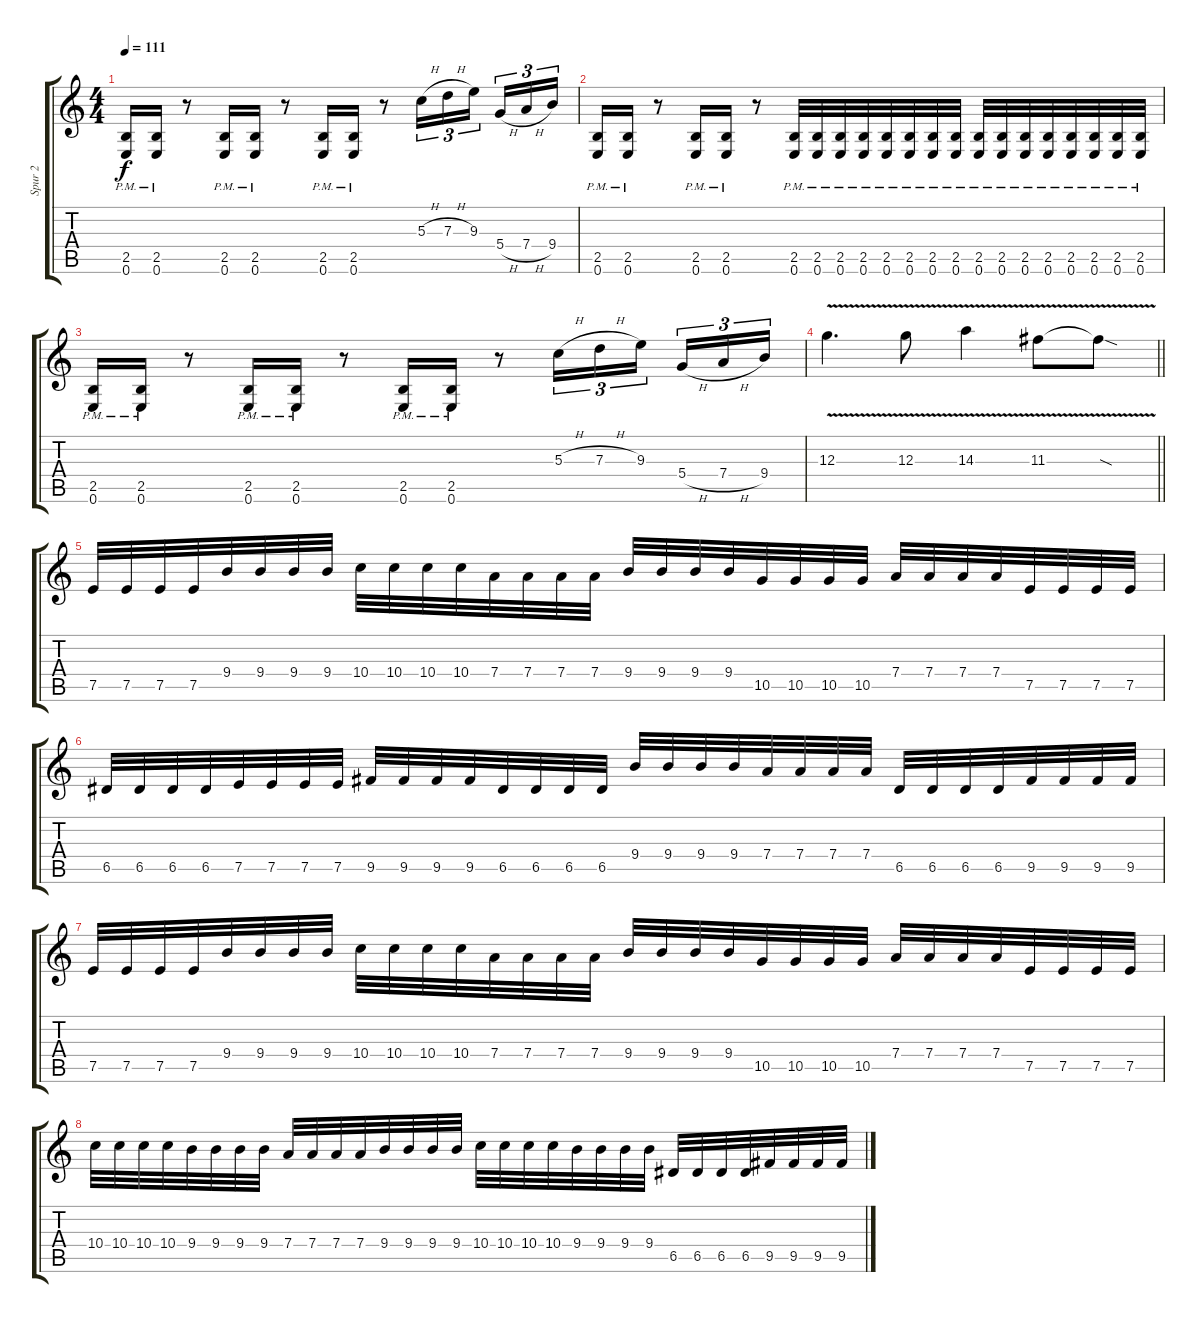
\track ("Spur 2" "Spur 2") {instrument distortionguitar}
\staff {score tabs}
\tuning (E4 B3 G3 D3 A2 E2) {hide}
\ts (4 4)
\tempo 111
\clef g2
\ks c
(2.5{pm} 0.6{pm}).16{dy f} (2.5{pm} 0.6{pm}).16 r.8 (2.5{pm} 0.6{pm}).16 (2.5{pm} 0.6{pm}).16 r.8 (2.5{pm} 0.6{pm}).16 (2.5{pm} 0.6{pm}).16 r.8 5.3{h}.16{tu (3 2)} 7.3{h}.16{tu (3 2)} 9.3.16{tu (3 2) beam splitsecondary} 5.4{h}.16{tu (3 2)} 7.4{h}.16{tu (3 2)} 9.4.16{tu (3 2)} |
(2.5{pm} 0.6{pm}).16 (2.5{pm} 0.6{pm}).16 r.8 (2.5{pm} 0.6{pm}).16 (2.5{pm} 0.6{pm}).16 r.8 (2.5{pm} 0.6{pm}).32 (2.5{pm} 0.6{pm}).32 (2.5{pm} 0.6{pm}).32 (2.5{pm} 0.6{pm}).32 (2.5{pm} 0.6{pm}).32 (2.5{pm} 0.6{pm}).32 (2.5{pm} 0.6{pm}).32 (2.5{pm} 0.6{pm}).32 (2.5{pm} 0.6{pm}).32 (2.5{pm} 0.6{pm}).32 (2.5{pm} 0.6{pm}).32 (2.5{pm} 0.6{pm}).32 (2.5{pm} 0.6{pm}).32 (2.5{pm} 0.6{pm}).32 (2.5{pm} 0.6{pm}).32 (2.5{pm} 0.6{pm}).32 |
(2.5{pm} 0.6{pm}).16 (2.5{pm} 0.6{pm}).16 r.8 (2.5{pm} 0.6{pm}).16 (2.5{pm} 0.6{pm}).16 r.8 (2.5{pm} 0.6{pm}).16 (2.5{pm} 0.6{pm}).16 r.8 5.3{h}.16{tu (3 2)} 7.3{h}.16{tu (3 2)} 9.3.16{tu (3 2) beam splitsecondary} 5.4{h}.16{tu (3 2)} 7.4{h}.16{tu (3 2)} 9.4.16{tu (3 2)} |
\barLineRight lightlight
12.3{v}.4{d volume 10 balance 10} 12.3{v}.8 14.3{v}.4 11.3{v}.8 11.3{v sod t}.8 |
7.5.32{volume 13} 7.5.32 7.5.32 7.5.32 9.4.32 9.4.32 9.4.32 9.4.32 10.4.32 10.4.32 10.4.32 10.4.32 7.4.32 7.4.32 7.4.32 7.4.32 9.4.32 9.4.32 9.4.32 9.4.32 10.5.32 10.5.32 10.5.32 10.5.32 7.4.32 7.4.32 7.4.32 7.4.32 7.5.32 7.5.32 7.5.32 7.5.32 |
6.5.32 6.5.32 6.5.32 6.5.32 7.5.32 7.5.32 7.5.32 7.5.32 9.5.32 9.5.32 9.5.32 9.5.32 6.5.32 6.5.32 6.5.32 6.5.32 9.4.32 9.4.32 9.4.32 9.4.32 7.4.32 7.4.32 7.4.32 7.4.32 6.5.32 6.5.32 6.5.32 6.5.32 9.5.32 9.5.32 9.5.32 9.5.32 |
7.5.32 7.5.32 7.5.32 7.5.32 9.4.32 9.4.32 9.4.32 9.4.32 10.4.32 10.4.32 10.4.32 10.4.32 7.4.32 7.4.32 7.4.32 7.4.32 9.4.32 9.4.32 9.4.32 9.4.32 10.5.32 10.5.32 10.5.32 10.5.32 7.4.32 7.4.32 7.4.32 7.4.32 7.5.32 7.5.32 7.5.32 7.5.32 |
10.4.32 10.4.32 10.4.32 10.4.32 9.4.32 9.4.32 9.4.32 9.4.32 7.4.32 7.4.32 7.4.32 7.4.32 9.4.32 9.4.32 9.4.32 9.4.32 10.4.32 10.4.32 10.4.32 10.4.32 9.4.32 9.4.32 9.4.32 9.4.32 6.5.32 6.5.32 6.5.32 6.5.32 9.5.32 9.5.32 9.5.32 9.5.32
